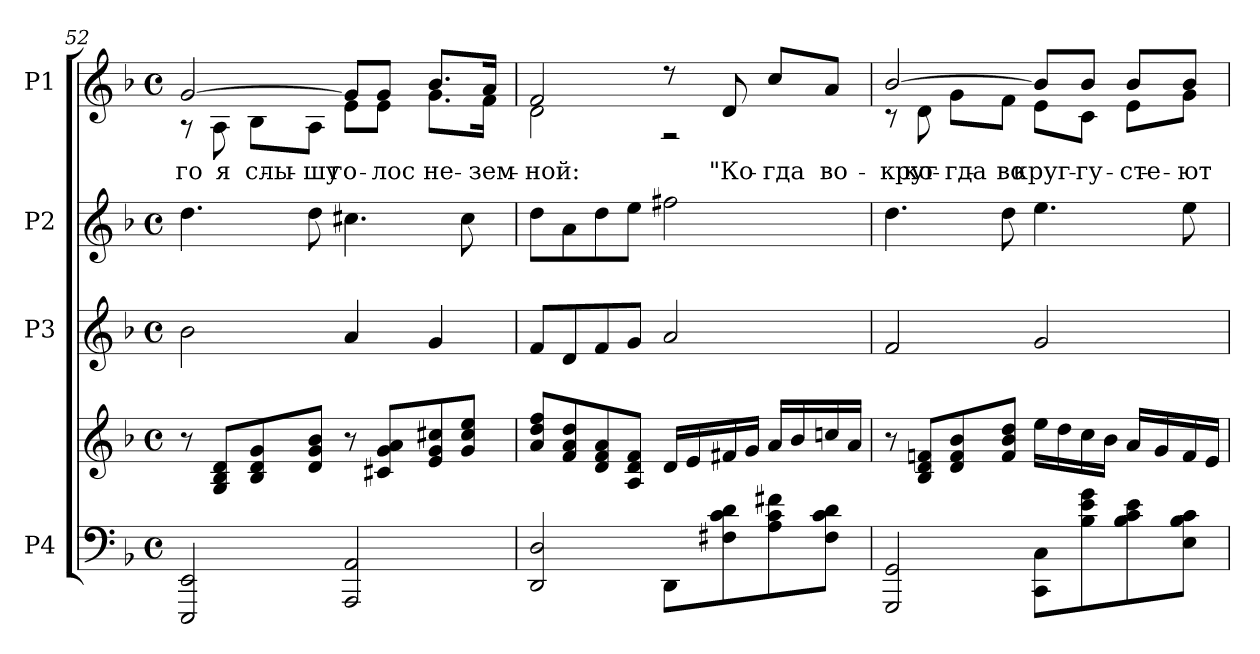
**kern	**kern	**kern	**kern	**kern	**text
*part4	*part4	*part3	*part2	*part1	*part1
*staff5	*staff4	*staff3	*staff2	*staff1	*staff1
*I"P4	*	*I"P3	*I"P2	*I"P1	*
*clefF4	*clefG2	*clefG2	*clefG2	*clefG2	*
*k[b-]	*k[b-]	*k[b-]	*k[b-]	*k[b-]	*
*F:	*F:	*F:	*F:	*F:	*
*M4/4	*M4/4	*M4/4	*M4/4	*M4/4	*
*met(c)	*met(c)	*met(c)	*met(c)	*met(c)	*
=52	=52	=52	=52	=52	=52
!	!	!	!	!	!LO:LY:b:color=#000000
*	*	*	*	*^	*
2EEEi/ 2EEi	8r	2b-i\	4.ddi\	[>2gi/	8r	го-
!	!	!	!	!	!	!LO:LY:b:color=#000000
.	8Gi/ 8B-i 8diL	.	.	.	8Ai\	-я
!	!	!	!	!	!	!LO:LY:b:color=#000000
.	8B-i/ 8di 8gi	.	.	.	8B-i\L	слы-
!	!	!	!	!	!	!LO:LY:b:color=#000000
.	8di/ 8gi 8b-iJ	.	8ddi\	.	8Ai\J	-шу
!	!	!	!	!	!	!LO:LY:b:color=#000000
2AAAi/ 2AAi	8r	4ai/	4.cc#Xi\	8gi/L]	8ei\L	го-
!	!	!	!	!	!	!LO:LY:b:color=#000000
!	!	!	!	!	!	!LO:LY:b:color=#000000
.	8c#Xi/ 8gi 8aiL	.	.	8gi/J	8ei\J	-лос
!	!	!	!	!	!	!LO:LY:b:color=#000000
!	!	!	!	!	!	!LO:LY:b:color=#000000
.	8ei/ 8gi 8cc#Xi	4gi/	.	8.b-i/L	8.gi\L	не-
.	8gi/ 8cc#i 8eeiJ	.	8cc#i\	.	.	.
!	!	!	!	!	!	!LO:LY:b:color=#000000
!	!	!	!	!	!	!LO:LY:b:color=#000000
.	.	.	.	16ai/Jk	16fi\Jk	-зем-
=53	=53	=53	=53	=53	=53	=53
!	!	!	!	!	!	!LO:LY:b:color=#000000
!	!	!	!	!	!	!LO:LY:b:color=#000000
2DDi/ 2Di	8ai/ 8ddi 8ffiL	8fi/L	8ddi\L	2fi/	2di\	-ной:
.	8fi/ 8ai 8ddi	8di/	8ai\	.	.	.
.	8di/ 8fi 8ai	8fi/	8ddi\	.	.	.
.	8Ai/ 8di 8fiJ	8gi/J	8eei\J	.	.	.
8DDi\L	16di/LL	2ai/	2ff#Xi\	8r	2r	.
.	16ei/	.	.	.	.	.
!	!	!	!	!	!	!LO:LY:b:color=#000000
8F#Xi\ 8ci 8di	16f#Xi/	.	.	8di/	.	"Ко-
.	16gi/JJ	.	.	.	.	.
!	!	!	!	!	!	!LO:LY:b:color=#000000
8Ai\ 8ci 8f#Xi	16ai/LL	.	.	8cci/L	.	-гда
.	16b-i/	.	.	.	.	.
!	!	!	!	!	!	!LO:LY:b:color=#000000
8F#i\ 8ci 8diJ	16ccni/	.	.	8ai/J	.	во-
.	16ai/JJ	.	.	.	.	.
!!LO:LB:g=z	!!
=54	=54	=54	=54	=54	=54	=54
!	!	!	!	!	!	!LO:LY:b:color=#000000
2GGGi/ 2GGi	8r	2fi/	4.ddi\	[>2b-i/	8r	-круг-
!	!	!	!	!	!	!LO:LY:b:color=#000000
.	8B-i/ 8di 8fniL	.	.	.	8di\	ко-
!	!	!	!	!	!	!LO:LY:b:color=#000000
.	8di/ 8fi 8b-i	.	.	.	8gi\L	-гда
!	!	!	!	!	!	!LO:LY:b:color=#000000
.	8fi/ 8b-i 8ddiJ	.	8ddi\	.	8fi\J	во-
!	!	!	!	!	!	!LO:LY:b:color=#000000
8CCi\ 8CiL	16eei\LL	2gi/	4.eei\	8b-i/L]	8ei\L	-круг
.	16ddi\	.	.	.	.	.
!	!	!	!	!	!	!LO:LY:b:color=#000000
!	!	!	!	!	!	!LO:LY:b:color=#000000
8B-i\ 8ei 8gi	16cci\	.	.	8b-i/J	8ci\J	гу-
.	16b-i\JJ	.	.	.	.	.
!	!	!	!	!	!	!LO:LY:b:color=#000000
!	!	!	!	!	!	!LO:LY:b:color=#000000
8B-i\ 8ci 8ei	16ai/LL	.	.	8b-i/L	8ei\L	-сте-
.	16gi/	.	.	.	.	.
!	!	!	!	!	!	!LO:LY:b:color=#000000
!	!	!	!	!	!	!LO:LY:b:color=#000000
8Ei\ 8B-i 8ciJ	16fi/	.	8eei\	8b-i/J	8gi\J	-ют
.	16ei/JJ	.	.	.	.	.
*	*	*	*	*v	*v	*
=	=	=	=	=	=
*-	*-	*-	*-	*-	*-
